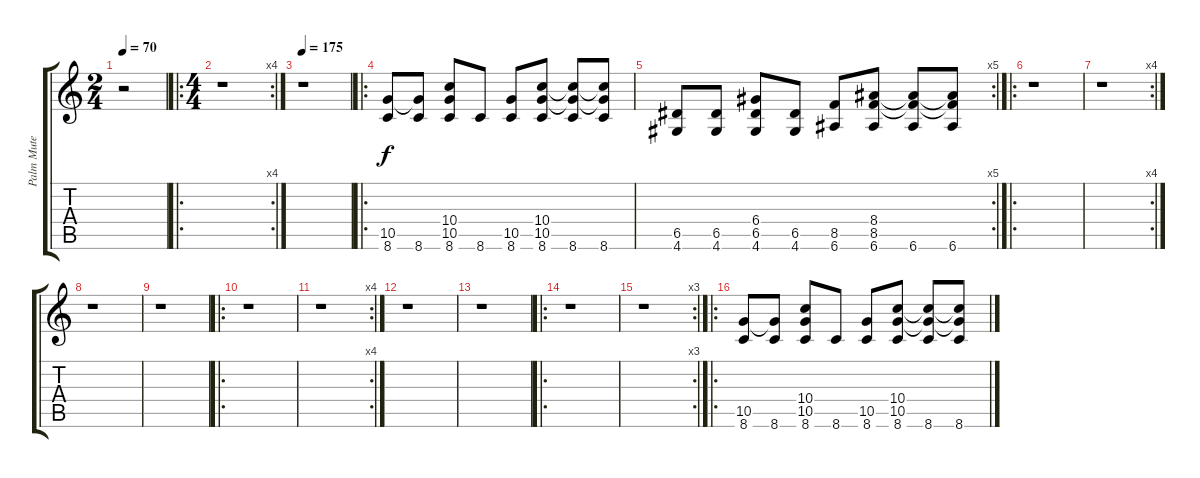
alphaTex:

\track ("Palm Mute Guitar" "Palm Mute ") {instrument electricguitarmuted}
\staff {score tabs}
\tuning (E4 B3 G3 D3 A2 E2) {hide}
\ts (2 4)
\tempo 70
\clef g2
\ks c
r.2{dy f instrument electricguitarmuted} |
\ro
\rc 4
\ts (4 4)
r.1 |
\tempo 175
r.1 |
\ro
(10.5 8.6).8 (10.5{t} 8.6).8 (10.4 10.5 8.6).8 8.6.8 (10.5 8.6).8 (10.4 10.5 8.6).8 (10.4{t} 10.5{t} 8.6).8 (10.4{t} 10.5{t} 8.6).8 |
\rc 5
(6.5 4.6).8 (6.5 4.6).8 (6.4 6.5 4.6).8 (6.5 4.6).8 (8.5 6.6).8 (8.4 8.5 6.6).8 (8.4{t} 8.5{t} 6.6).8 (8.4{t} 8.5{t} 6.6).8 |
\ro
r.1 |
\rc 4
r.1 |
r.1 |
r.1 |
\ro
r.1 |
\rc 4
r.1 |
r.1 |
r.1 |
\ro
r.1 |
\rc 3
r.1 |
\ro
(10.5 8.6).8 (10.5{t} 8.6).8 (10.4 10.5 8.6).8 8.6.8 (10.5 8.6).8 (10.4 10.5 8.6).8 (10.4{t} 10.5{t} 8.6).8 (10.4{t} 10.5{t} 8.6).8
